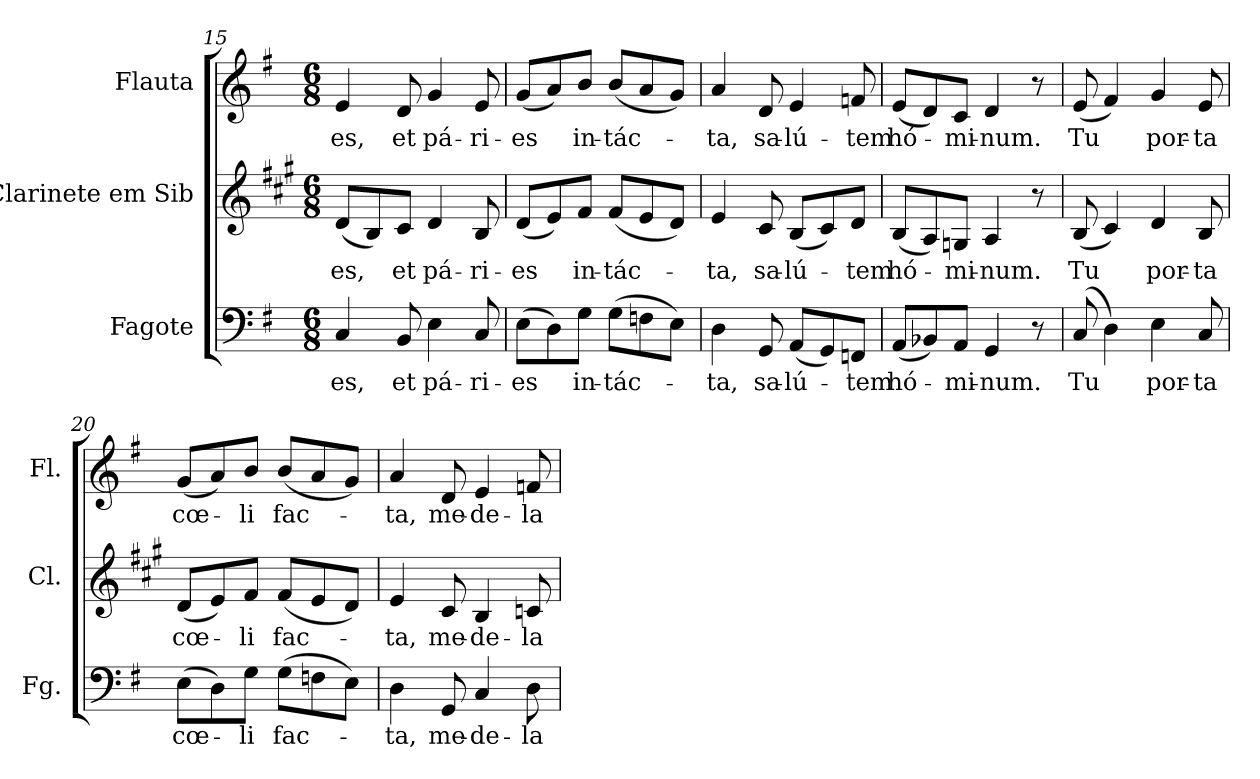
**kern	**text	**kern	**text	**kern	**text
*part3	*part3	*part2	*part2	*part1	*part1
*staff3	*staff3	*staff2	*staff2	*staff1	*staff1
*I"Fagote	*	*I"Clarinete em Sib	*	*I"Flauta	*
*I'Fg.	*	*I'Cl.	*	*I'Fl.	*
*clefF4	*	*clefG2	*	*clefG2	*
*	*	*ITrd1c2	*	*	*
*k[f#]	*	*k[f#]	*	*k[f#]	*
*G:	*	*G:	*	*G:	*
*M6/8	*	*M6/8	*	*M6/8	*
=15	=15	=15	=15	=15	=15
!	!LO:LY:b:color=#000000	!	!	!	!
!	!	!	!LO:LY:b:color=#000000	!	!
!	!	!	!	!	!LO:LY:b:color=#000000
4Ci/	-es,	(8ci/L	-es,	4ei/	-es,
.	.	8Ai/)	.	.	.
!	!LO:LY:b:color=#000000	!	!	!	!
!	!	!	!LO:LY:b:color=#000000	!	!
!	!	!	!	!	!LO:LY:b:color=#000000
8BBi/	et	8Bi/J	et	8di/	et
!	!LO:LY:b:color=#000000	!	!	!	!
!	!	!	!LO:LY:b:color=#000000	!	!
!	!	!	!	!	!LO:LY:b:color=#000000
4Ei\	pá-	4ci/	pá-	4gi/	pá-
!	!LO:LY:b:color=#000000	!	!	!	!
!	!	!	!LO:LY:b:color=#000000	!	!
!	!	!	!	!	!LO:LY:b:color=#000000
8Ci/	-ri-	8Ai/	-ri-	8ei/	-ri-
=16	=16	=16	=16	=16	=16
!	!LO:LY:b:color=#000000	!	!	!	!
!	!	!	!LO:LY:b:color=#000000	!	!
!	!	!	!	!	!LO:LY:b:color=#000000
(8Ei\L	-es	(8ci/L	-es	(8gi/L	-es
8Di\)	.	8di/)	.	8ai/)	.
!	!LO:LY:b:color=#000000	!	!	!	!
!	!	!	!LO:LY:b:color=#000000	!	!
!	!	!	!	!	!LO:LY:b:color=#000000
8Gi\J	in-	8ei/J	in-	8bi/J	in-
!	!LO:LY:b:color=#000000	!	!	!	!
!	!	!	!LO:LY:b:color=#000000	!	!
!	!	!	!	!	!LO:LY:b:color=#000000
(8Gi\L	-tác-	(8ei/L	-tác-	(8bi/L	-tác-
8Fni\	.	8di/	.	8ai/	.
8Ei\J)	.	8ci/J)	.	8gi/J)	.
=17	=17	=17	=17	=17	=17
!	!LO:LY:b:color=#000000	!	!	!	!
!	!	!	!LO:LY:b:color=#000000	!	!
!	!	!	!	!	!LO:LY:b:color=#000000
4Di\	-ta,	4di/	-ta,	4ai/	-ta,
!	!LO:LY:b:color=#000000	!	!	!	!
!	!	!	!LO:LY:b:color=#000000	!	!
!	!	!	!	!	!LO:LY:b:color=#000000
8GGi/	sa-	8Bi/	sa-	8di/	sa-
!	!LO:LY:b:color=#000000	!	!	!	!
!	!	!	!LO:LY:b:color=#000000	!	!
!	!	!	!	!	!LO:LY:b:color=#000000
(8AAi/L	-lú-	(8Ai/L	-lú-	4ei/	-lú-
8GGi/)	.	8Bi/)	.	.	.
!	!LO:LY:b:color=#000000	!	!	!	!
!	!	!	!LO:LY:b:color=#000000	!	!
!	!	!	!	!	!LO:LY:b:color=#000000
8FFni/J	-tem	8ci/J	-tem	8fni/	-tem
!!LO:LB:g=z
=18	=18	=18	=18	=18	=18
!	!LO:LY:b:color=#000000	!	!	!	!
!	!	!	!LO:LY:b:color=#000000	!	!
!	!	!	!	!	!LO:LY:b:color=#000000
(8AAi/L	hó-	(8Ai/L	hó-	(8ei/L	hó-
8BB-Xi/)	.	8Gi/)	.	8di/)	.
!	!LO:LY:b:color=#000000	!	!	!	!
!	!	!	!LO:LY:b:color=#000000	!	!
!	!	!	!	!	!LO:LY:b:color=#000000
8AAi/J	-mi-	8Fni/J	-mi-	8ci/J	-mi-
!	!LO:LY:b:color=#000000	!	!	!	!
!	!	!	!LO:LY:b:color=#000000	!	!
!	!	!	!	!	!LO:LY:b:color=#000000
4GGi/	-num.	4Gi/	-num.	4di/	-num.
8r	.	8r	.	8r	.
=19	=19	=19	=19	=19	=19
!	!LO:LY:b:color=#000000	!	!	!	!
!	!	!	!LO:LY:b:color=#000000	!	!
!	!	!	!	!	!LO:LY:b:color=#000000
(8Ci/	Tu	(8Ai/	Tu	(8ei/	Tu
4Di\)	.	4Bi/)	.	4f#i/)	.
!	!LO:LY:b:color=#000000	!	!	!	!
!	!	!	!LO:LY:b:color=#000000	!	!
!	!	!	!	!	!LO:LY:b:color=#000000
4Ei\	por-	4ci/	por-	4gi/	por-
!	!LO:LY:b:color=#000000	!	!	!	!
!	!	!	!LO:LY:b:color=#000000	!	!
!	!	!	!	!	!LO:LY:b:color=#000000
8Ci/	-ta	8Ai/	-ta	8ei/	-ta
=20	=20	=20	=20	=20	=20
!	!LO:LY:b:color=#000000	!	!	!	!
!	!	!	!LO:LY:b:color=#000000	!	!
!	!	!	!	!	!LO:LY:b:color=#000000
(8Ei\L	cœ-	(8ci/L	cœ-	(8gi/L	cœ-
8Di\)	.	8di/)	.	8ai/)	.
!	!LO:LY:b:color=#000000	!	!	!	!
!	!	!	!LO:LY:b:color=#000000	!	!
!	!	!	!	!	!LO:LY:b:color=#000000
8Gi\J	-li	8ei/J	-li	8bi/J	-li
!	!LO:LY:b:color=#000000	!	!	!	!
!	!	!	!LO:LY:b:color=#000000	!	!
!	!	!	!	!	!LO:LY:b:color=#000000
(8Gi\L	fac-	(8ei/L	fac-	(8bi/L	fac-
8Fni\	.	8di/	.	8ai/	.
8Ei\J)	.	8ci/J)	.	8gi/J)	.
=21	=21	=21	=21	=21	=21
!	!LO:LY:b:color=#000000	!	!	!	!
!	!	!	!LO:LY:b:color=#000000	!	!
!	!	!	!	!	!LO:LY:b:color=#000000
4Di\	-ta,	4di/	-ta,	4ai/	-ta,
!	!LO:LY:b:color=#000000	!	!	!	!
!	!	!	!LO:LY:b:color=#000000	!	!
!	!	!	!	!	!LO:LY:b:color=#000000
8GGi/	me-	8Bi/	me-	8di/	me-
!	!LO:LY:b:color=#000000	!	!	!	!
!	!	!	!LO:LY:b:color=#000000	!	!
!	!	!	!	!	!LO:LY:b:color=#000000
4Ci/	-de-	4Ai/	-de-	4ei/	-de-
!	!LO:LY:b:color=#000000	!	!	!	!
!	!	!	!LO:LY:b:color=#000000	!	!
!	!	!	!	!	!LO:LY:b:color=#000000
8Di\	-la	8B-Xi/	-la	8fni/	-la
=	=	=	=	=	=
*-	*-	*-	*-	*-	*-
